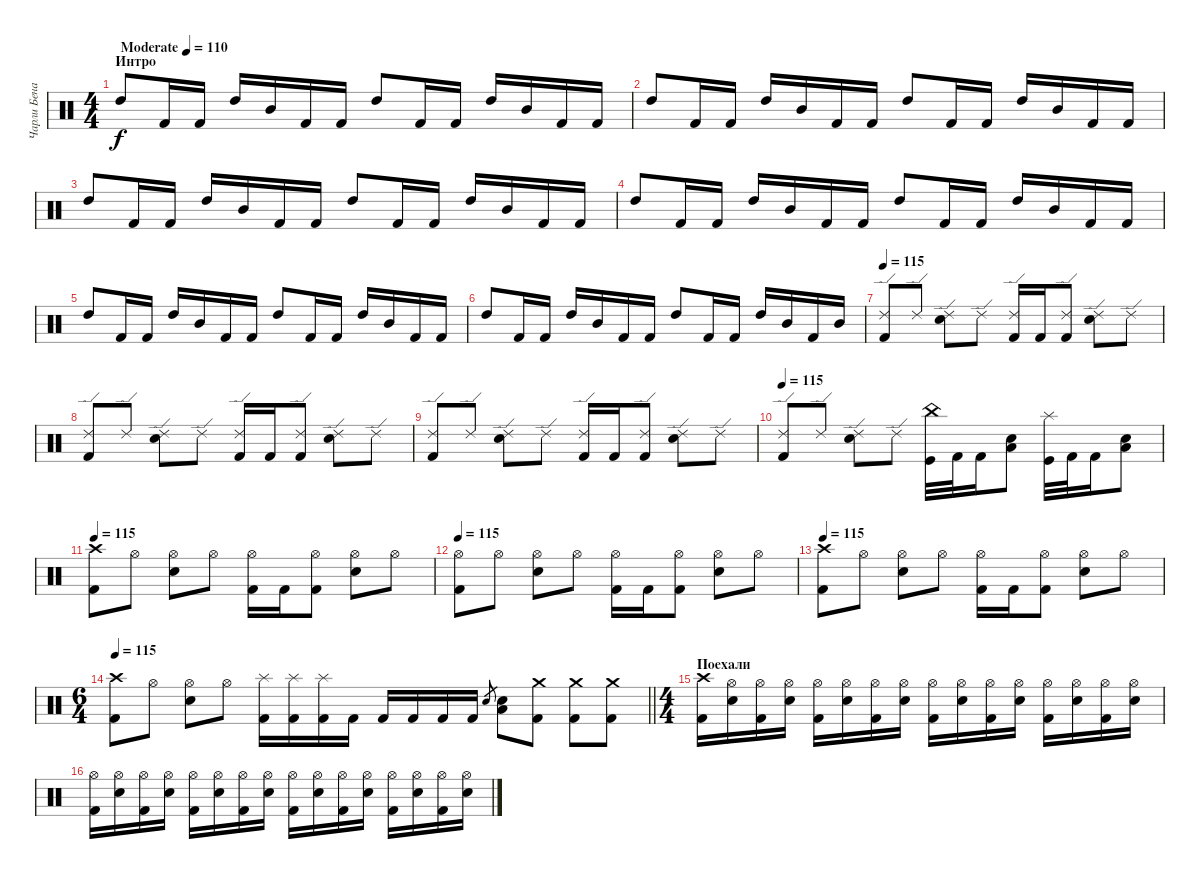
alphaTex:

\track ("Чарли Бенанте" "Чарли Бена") {instrument percussion}
\staff {score}
\articulation defaults
\ts (4 4)
\section ("" "Интро")
\tempo (110 "Moderate")
\clef neutral
\ks c "High Tom (hit)".8{dy f} "Kick (hit) 2".16 "Kick (hit) 2".16 "High Tom (hit)".16 "Mid Tom (hit)".16 "Kick (hit) 2".16 "Kick (hit) 2".16 "High Tom (hit)".8 "Kick (hit) 2".16 "Kick (hit) 2".16 "High Tom (hit)".16 "Mid Tom (hit)".16 "Kick (hit) 2".16 "Kick (hit) 2".16
|
"High Tom (hit)".8 "Kick (hit) 2".16 "Kick (hit) 2".16 "High Tom (hit)".16 "Mid Tom (hit)".16 "Kick (hit) 2".16 "Kick (hit) 2".16 "High Tom (hit)".8 "Kick (hit) 2".16 "Kick (hit) 2".16 "High Tom (hit)".16 "Mid Tom (hit)".16 "Kick (hit) 2".16 "Kick (hit) 2".16 |
"High Tom (hit)".8 "Kick (hit) 2".16 "Kick (hit) 2".16 "High Tom (hit)".16 "Mid Tom (hit)".16 "Kick (hit) 2".16 "Kick (hit) 2".16 "High Tom (hit)".8 "Kick (hit) 2".16 "Kick (hit) 2".16 "High Tom (hit)".16 "Mid Tom (hit)".16 "Kick (hit) 2".16 "Kick (hit) 2".16 |
"High Tom (hit)".8 "Kick (hit) 2".16 "Kick (hit) 2".16 "High Tom (hit)".16 "Mid Tom (hit)".16 "Kick (hit) 2".16 "Kick (hit) 2".16 "High Tom (hit)".8 "Kick (hit) 2".16 "Kick (hit) 2".16 "High Tom (hit)".16 "Mid Tom (hit)".16 "Kick (hit) 2".16 "Kick (hit) 2".16 |
"High Tom (hit)".8 "Kick (hit) 2".16 "Kick (hit) 2".16 "High Tom (hit)".16 "Mid Tom (hit)".16 "Kick (hit) 2".16 "Kick (hit) 2".16 "High Tom (hit)".8 "Kick (hit) 2".16 "Kick (hit) 2".16 "High Tom (hit)".16 "Mid Tom (hit)".16 "Kick (hit) 2".16 "Kick (hit) 2".16 |
"High Tom (hit)".8 "Kick (hit) 2".16 "Kick (hit) 2".16 "High Tom (hit)".16 "Mid Tom (hit)".16 "Kick (hit) 2".16 "Kick (hit) 2".16 "High Tom (hit)".8 "Kick (hit) 2".16 "Kick (hit) 2".16 "High Tom (hit)".16 "Mid Tom (hit)".16 "Kick (hit) 2".16 "Mid Tom (hit)".16 |
\tempo 115
("Ride (edge) 2" "Kick (hit) 2").8 "Ride (edge) 2".8 ("Ride (edge) 2" "Electric Snare (hit)").8 "Ride (edge) 2".8 ("Ride (edge) 2" "Kick (hit) 2").16 "Kick (hit) 2".16 ("Ride (edge) 2" "Kick (hit) 2").8 ("Ride (edge) 2" "Electric Snare (hit)").8 "Ride (edge) 2".8 |
("Ride (edge) 2" "Kick (hit) 2").8 "Ride (edge) 2".8 ("Ride (edge) 2" "Electric Snare (hit)").8 "Ride (edge) 2".8 ("Ride (edge) 2" "Kick (hit) 2").16 "Kick (hit) 2".16 ("Ride (edge) 2" "Kick (hit) 2").8 ("Ride (edge) 2" "Electric Snare (hit)").8 "Ride (edge) 2".8 |
("Ride (edge) 2" "Kick (hit) 2").8 "Ride (edge) 2".8 ("Ride (edge) 2" "Electric Snare (hit)").8 "Ride (edge) 2".8 ("Ride (edge) 2" "Kick (hit) 2").16 "Kick (hit) 2".16 ("Ride (edge) 2" "Kick (hit) 2").8 ("Ride (edge) 2" "Electric Snare (hit)").8 "Ride (edge) 2".8 |
\tempo 115
("Ride (edge) 2" "Kick (hit) 2").8 "Ride (edge) 2".8 ("Ride (edge) 2" "Electric Snare (hit)").8 "Ride (edge) 2".8 ("China (hit)" "Kick (hit)").32 "Kick (hit) 2".32 "Kick (hit) 2".16 ("Low Floor Tom (hit)" "Electric Snare (hit)").8 ("Splash (hit)" "Kick (hit)").32 "Kick (hit) 2".32 "Kick (hit) 2".16 ("Low Floor Tom (hit)" "Electric Snare (hit)").8 |
\tempo 115
("Crash high (hit)" "Kick (hit) 2").8 "Hi-Hat (open)".8 ("Hi-Hat (open)" "Electric Snare (hit)").8 "Hi-Hat (open)".8 ("Hi-Hat (open)" "Kick (hit) 2").16 "Kick (hit) 2".16 ("Hi-Hat (open)" "Kick (hit) 2").8 ("Hi-Hat (open)" "Electric Snare (hit)").8 "Hi-Hat (open)".8 |
\tempo 115
("Hi-Hat (open)" "Kick (hit) 2").8 "Hi-Hat (open)".8 ("Hi-Hat (open)" "Electric Snare (hit)").8 "Hi-Hat (open)".8 ("Hi-Hat (open)" "Kick (hit) 2").16 "Kick (hit) 2".16 ("Hi-Hat (open)" "Kick (hit) 2").8 ("Hi-Hat (open)" "Electric Snare (hit)").8 "Hi-Hat (open)".8 |
\tempo 115
("Crash high (hit)" "Kick (hit) 2").8 "Hi-Hat (open)".8 ("Hi-Hat (open)" "Electric Snare (hit)").8 "Hi-Hat (open)".8 ("Hi-Hat (open)" "Kick (hit) 2").16 "Kick (hit) 2".16 ("Hi-Hat (open)" "Kick (hit) 2").8 ("Hi-Hat (open)" "Electric Snare (hit)").8 "Hi-Hat (open)".8 |
\ts (6 4)
\tempo 115
\barLineRight lightlight
("Crash high (hit)" "Kick (hit) 2").8 "Hi-Hat (open)".8 ("Hi-Hat (open)" "Electric Snare (hit)").8 "Hi-Hat (open)".8 ("Splash (hit)" "Kick (hit) 2").16 ("Splash (hit)" "Kick (hit) 2").16 ("Splash (hit)" "Kick (hit) 2").16 "Kick (hit) 2".16 "Kick (hit) 2".16 "Kick (hit) 2".16 "Kick (hit) 2".16 "Kick (hit) 2".16 "Electric Snare (hit)".8{gr} ("Low Floor Tom (hit)" "Electric Snare (hit)").8 ("Crash medium (hit)" "Kick (hit) 2").8 ("Crash medium (hit)" "Kick (hit) 2").8 ("Crash medium (hit)" "Kick (hit) 2").8 |
\ts (4 4)
\section ("" "Поехали")
("Crash high (hit)" "Kick (hit) 2").16 ("Hi-Hat (open)" "Electric Snare (hit)").16 ("Hi-Hat (open)" "Kick (hit) 2").16 ("Hi-Hat (open)" "Electric Snare (hit)").16 ("Hi-Hat (open)" "Kick (hit) 2").16 ("Hi-Hat (open)" "Electric Snare (hit)").16 ("Hi-Hat (open)" "Kick (hit) 2").16 ("Hi-Hat (open)" "Electric Snare (hit)").16 ("Hi-Hat (open)" "Kick (hit) 2").16 ("Hi-Hat (open)" "Electric Snare (hit)").16 ("Hi-Hat (open)" "Kick (hit) 2").16 ("Hi-Hat (open)" "Electric Snare (hit)").16 ("Hi-Hat (open)" "Kick (hit) 2").16 ("Hi-Hat (open)" "Electric Snare (hit)").16 ("Hi-Hat (open)" "Kick (hit) 2").16 ("Hi-Hat (open)" "Electric Snare (hit)").16 |
("Hi-Hat (open)" "Kick (hit) 2").16 ("Hi-Hat (open)" "Electric Snare (hit)").16 ("Hi-Hat (open)" "Kick (hit) 2").16 ("Hi-Hat (open)" "Electric Snare (hit)").16 ("Hi-Hat (open)" "Kick (hit) 2").16 ("Hi-Hat (open)" "Electric Snare (hit)").16 ("Hi-Hat (open)" "Kick (hit) 2").16 ("Hi-Hat (open)" "Electric Snare (hit)").16 ("Hi-Hat (open)" "Kick (hit) 2").16 ("Hi-Hat (open)" "Electric Snare (hit)").16 ("Hi-Hat (open)" "Kick (hit) 2").16 ("Hi-Hat (open)" "Electric Snare (hit)").16 ("Hi-Hat (open)" "Kick (hit) 2").16 ("Hi-Hat (open)" "Electric Snare (hit)").16 ("Hi-Hat (open)" "Kick (hit) 2").16 ("Hi-Hat (open)" "Electric Snare (hit)").16
